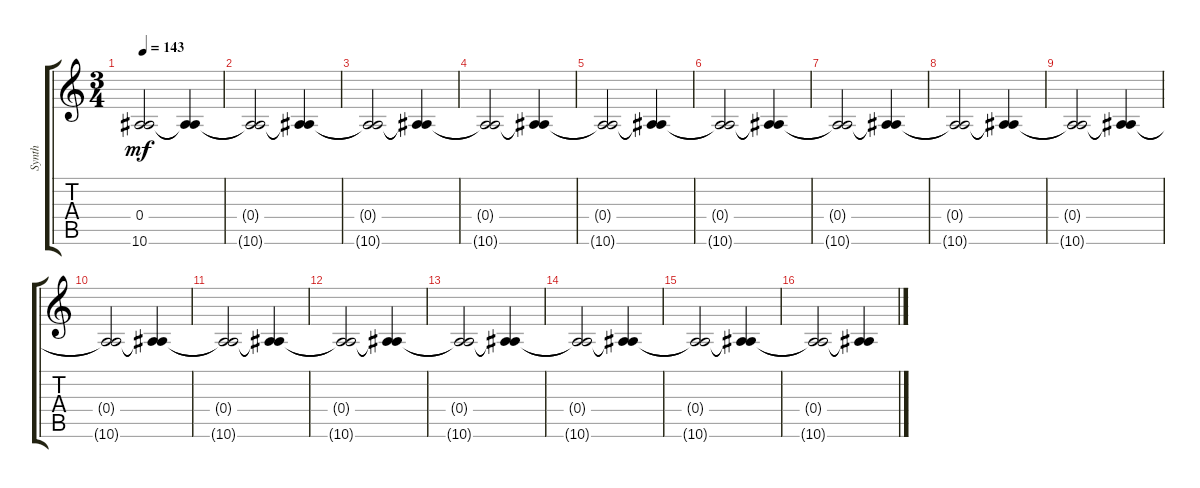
\track ("Synth" "Synth") {instrument electricguitarclean}
\staff {score tabs}
\tuning (C4 G3 Eb3 Bb2 F2 C2) {hide}
\ts (3 4)
\tempo 143
\clef g2
\ks c
(0.4{t} 10.6{t}).2{dy mf} (0.4{t} 10.6{t}).4 |
(0.4{t} 10.6{t}).2 (0.4{t} 10.6{t}).4 |
(0.4{t} 10.6{t}).2 (0.4{t} 10.6{t}).4 |
(0.4{t} 10.6{t}).2 (0.4{t} 10.6{t}).4 |
(0.4{t} 10.6{t}).2 (0.4{t} 10.6{t}).4 |
(0.4{t} 10.6{t}).2 (0.4{t} 10.6{t}).4 |
(0.4{t} 10.6{t}).2 (0.4{t} 10.6{t}).4 |
(0.4{t} 10.6{t}).2 (0.4{t} 10.6{t}).4 |
(0.4{t} 10.6{t}).2 (0.4{t} 10.6{t}).4 |
(0.4{t} 10.6{t}).2 (0.4{t} 10.6{t}).4 |
(0.4{t} 10.6{t}).2 (0.4{t} 10.6{t}).4 |
(0.4{t} 10.6{t}).2 (0.4{t} 10.6{t}).4 |
(0.4{t} 10.6{t}).2 (0.4{t} 10.6{t}).4 |
(0.4{t} 10.6{t}).2 (0.4{t} 10.6{t}).4 |
(0.4{t} 10.6{t}).2 (0.4{t} 10.6{t}).4 |
(0.4{t} 10.6{t}).2 (0.4{t} 10.6{t}).4
